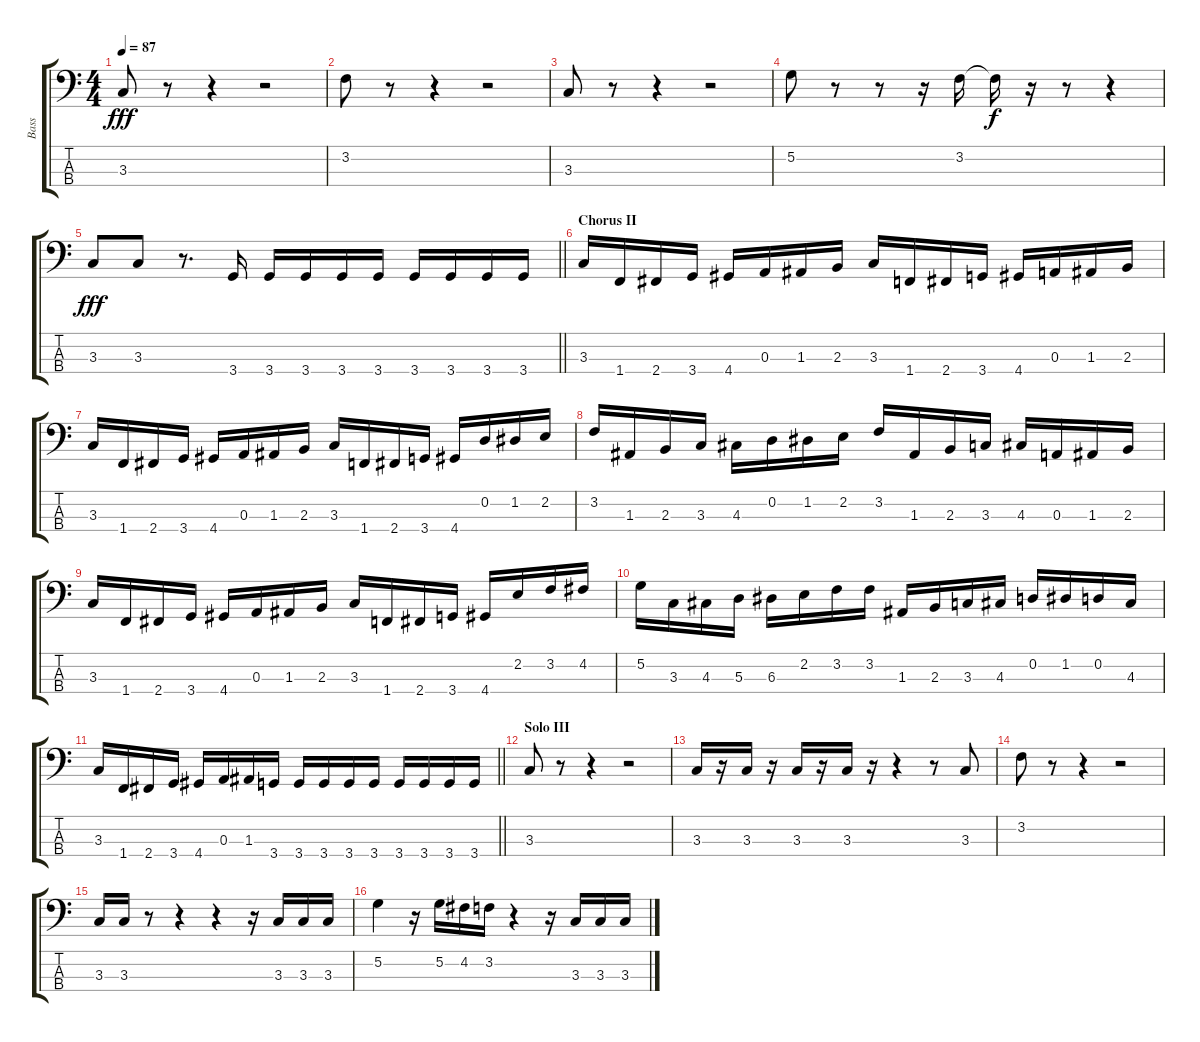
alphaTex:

\track ("Bass" "Bass") {instrument electricbassfinger}
\staff {score tabs}
\tuning (G2 D2 A1 E1) {hide}
\ts (4 4)
\tempo 87
\clef f4
\ks c
3.3.8{dy fff} r.8 r.4 r.2 |
3.2.8 r.8 r.4 r.2 |
3.3.8 r.8 r.4 r.2 |
5.2.8 r.8 r.8 r.16 3.2.16 3.2{t}.16{dy f} r.16 r.8 r.4 |
\barLineRight lightlight
3.3.8{dy fff} 3.3.8 r.8{d} 3.4.16 3.4.16 3.4.16 3.4.16 3.4.16 3.4.16 3.4.16 3.4.16 3.4.16 |
\section ("" "Chorus II")
3.3.16 1.4.16 2.4.16 3.4.16 4.4.16 0.3.16 1.3.16 2.3.16 3.3.16 1.4.16 2.4.16 3.4.16 4.4.16 0.3.16 1.3.16 2.3.16 |
3.3.16 1.4.16 2.4.16 3.4.16 4.4.16 0.3.16 1.3.16 2.3.16 3.3.16 1.4.16 2.4.16 3.4.16 4.4.16 0.2.16 1.2.16 2.2.16 |
3.2.16 1.3.16 2.3.16 3.3.16 4.3.16 0.2.16 1.2.16 2.2.16 3.2.16 1.3.16 2.3.16 3.3.16 4.3.16 0.3.16 1.3.16 2.3.16 |
3.3.16 1.4.16 2.4.16 3.4.16 4.4.16 0.3.16 1.3.16 2.3.16 3.3.16 1.4.16 2.4.16 3.4.16 4.4.16 2.2.16 3.2.16 4.2.16 |
5.2.16 3.3.16 4.3.16 5.3.16 6.3.16 2.2.16 3.2.16 3.2.16 1.3.16 2.3.16 3.3.16 4.3.16 0.2.16 1.2.16 0.2.16 4.3.16 |
\barLineRight lightlight
3.3.16 1.4.16 2.4.16 3.4.16 4.4.16 0.3.16 1.3.16 3.4.16 3.4.16 3.4.16 3.4.16 3.4.16 3.4.16 3.4.16 3.4.16 3.4.16 |
\section ("" "Solo III")
3.3.8 r.8 r.4 r.2 |
3.3.16 r.16 3.3.16 r.16 3.3.16 r.16 3.3.16 r.16 r.4 r.8 3.3.8 |
3.2.8 r.8 r.4 r.2 |
3.3.16 3.3.16 r.8 r.4 r.4 r.16 3.3.16 3.3.16 3.3.16 |
5.2.4 r.16 5.2.16 4.2.16 3.2.16 r.4 r.16 3.3.16 3.3.16 3.3.16
